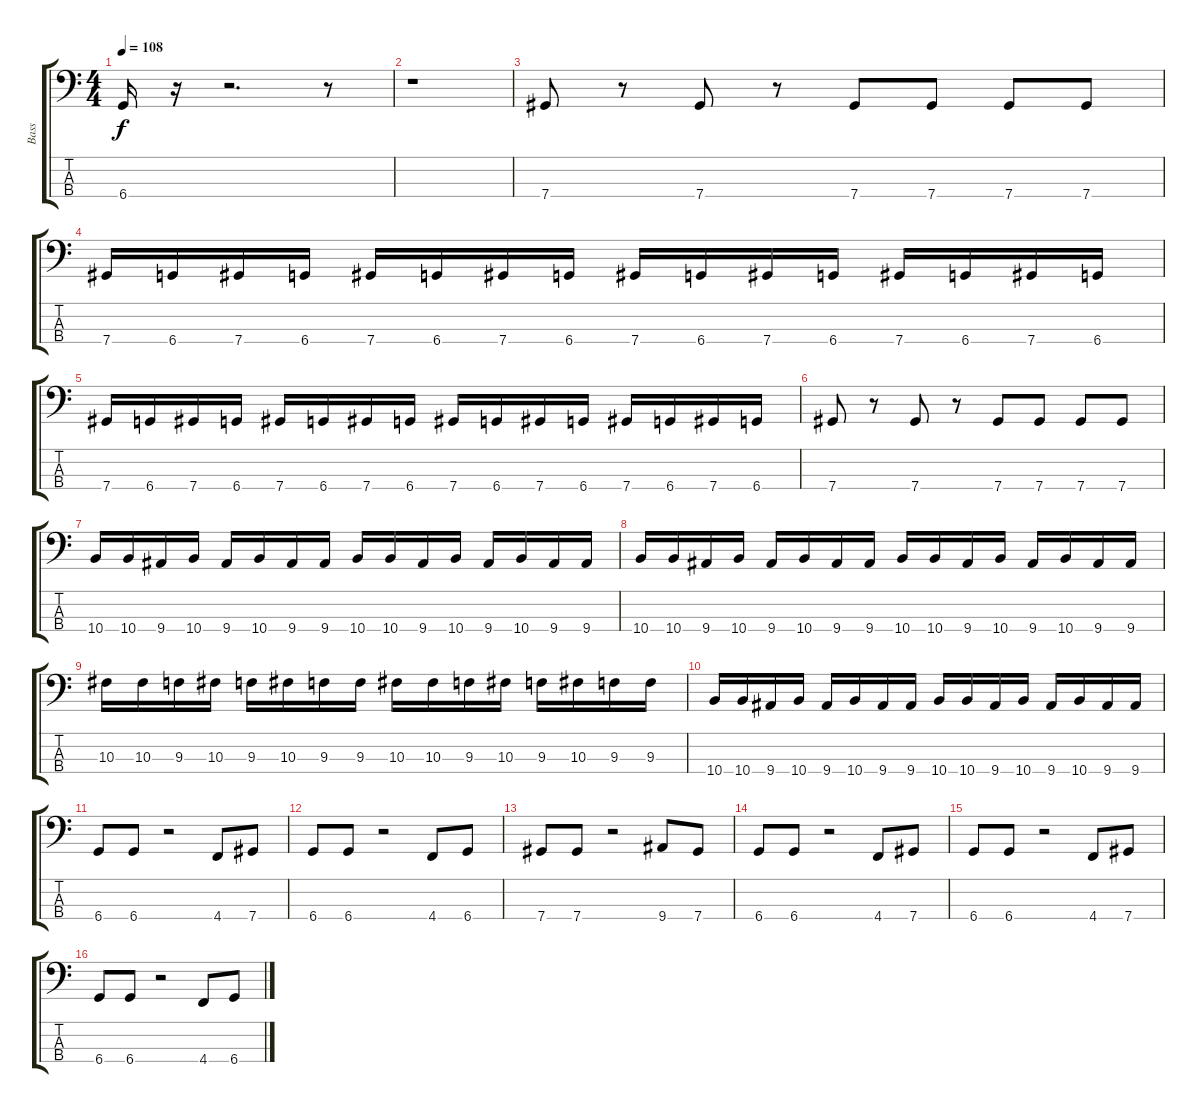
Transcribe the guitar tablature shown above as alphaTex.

\track ("Bass" "Bass") {instrument electricbassfinger}
\staff {score tabs}
\tuning (Gb2 Db2 Ab1 Db1) {hide}
\ts (4 4)
\tempo 108
\clef f4
\ks c
6.4.16{dy f} r.16 r.2{d} r.8 |
r.1 |
7.4.8 r.8 7.4.8 r.8 7.4.8 7.4.8 7.4.8 7.4.8 |
7.4.16 6.4.16 7.4.16 6.4.16 7.4.16 6.4.16 7.4.16 6.4.16 7.4.16 6.4.16 7.4.16 6.4.16 7.4.16 6.4.16 7.4.16 6.4.16 |
7.4.16 6.4.16 7.4.16 6.4.16 7.4.16 6.4.16 7.4.16 6.4.16 7.4.16 6.4.16 7.4.16 6.4.16 7.4.16 6.4.16 7.4.16 6.4.16 |
7.4.8 r.8 7.4.8 r.8 7.4.8 7.4.8 7.4.8 7.4.8 |
10.4.16 10.4.16 9.4.16 10.4.16 9.4.16 10.4.16 9.4.16 9.4.16 10.4.16 10.4.16 9.4.16 10.4.16 9.4.16 10.4.16 9.4.16 9.4.16 |
10.4.16 10.4.16 9.4.16 10.4.16 9.4.16 10.4.16 9.4.16 9.4.16 10.4.16 10.4.16 9.4.16 10.4.16 9.4.16 10.4.16 9.4.16 9.4.16 |
10.3.16 10.3.16 9.3.16 10.3.16 9.3.16 10.3.16 9.3.16 9.3.16 10.3.16 10.3.16 9.3.16 10.3.16 9.3.16 10.3.16 9.3.16 9.3.16 |
10.4.16 10.4.16 9.4.16 10.4.16 9.4.16 10.4.16 9.4.16 9.4.16 10.4.16 10.4.16 9.4.16 10.4.16 9.4.16 10.4.16 9.4.16 9.4.16 |
6.4.8 6.4.8 r.2 4.4.8 7.4.8 |
6.4.8 6.4.8 r.2 4.4.8 6.4.8 |
7.4.8 7.4.8 r.2 9.4.8 7.4.8 |
6.4.8 6.4.8 r.2 4.4.8 7.4.8 |
6.4.8 6.4.8 r.2 4.4.8 7.4.8 |
6.4.8 6.4.8 r.2 4.4.8 6.4.8
